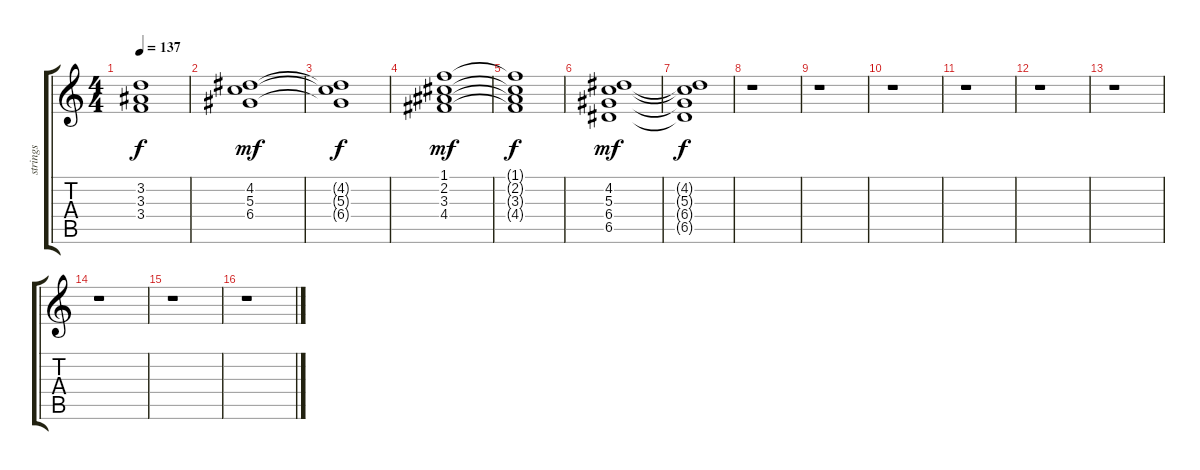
\track ("strings" "strings") {instrument distortionguitar}
\staff {score tabs}
\tuning (E4 B3 G3 D3 A2 E2) {hide}
\ts (4 4)
\tempo 137
\clef g2
\ks c
(3.2{t} 3.3{t} 3.4{t}).1{dy f} |
(4.2 5.3 6.4).1{dy mf} |
(4.2{t} 5.3{t} 6.4{t}).1{dy f} |
(1.1 2.2 3.3 4.4).1{dy mf} |
(1.1{t} 2.2{t} 3.3{t} 4.4{t}).1{dy f} |
(4.2 5.3 6.4 6.5).1{dy mf} |
(4.2{t} 5.3{t} 6.4{t} 6.5{t}).1{dy f} |
r.1 |
r.1 |
r.1 |
r.1 |
r.1 |
r.1 |
r.1 |
r.1 |
r.1
